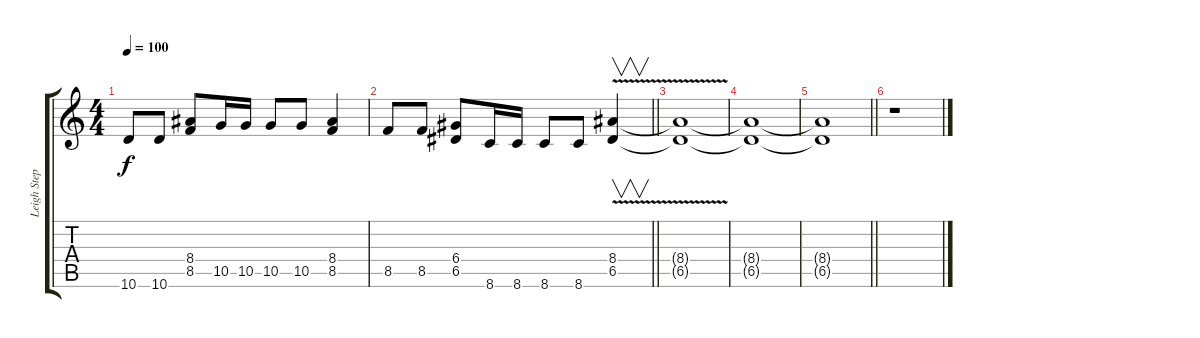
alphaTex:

\track ("Leigh Stephens" "Leigh Step") {instrument overdrivenguitar}
\staff {score tabs}
\tuning (E4 B3 G3 D3 A2 E2) {hide}
\ts (4 4)
\tempo 100
\clef g2
\ks c
10.6.8{dy f} 10.6.8 (8.4 8.5).8 10.5.16 10.5.16 10.5.8 10.5.8 (8.4 8.5).4 |
\barLineRight lightlight
8.5.8 8.5.8 (6.4 6.5).8 8.6.16 8.6.16 8.6.8 8.6.8 (8.4 6.5{v}).4{v} |
(8.4{t} 6.5{t}).1 |
(8.4{t} 6.5{t}).1 |
\barLineRight lightlight
(8.4{t} 6.5{t}).1 |
r.1
